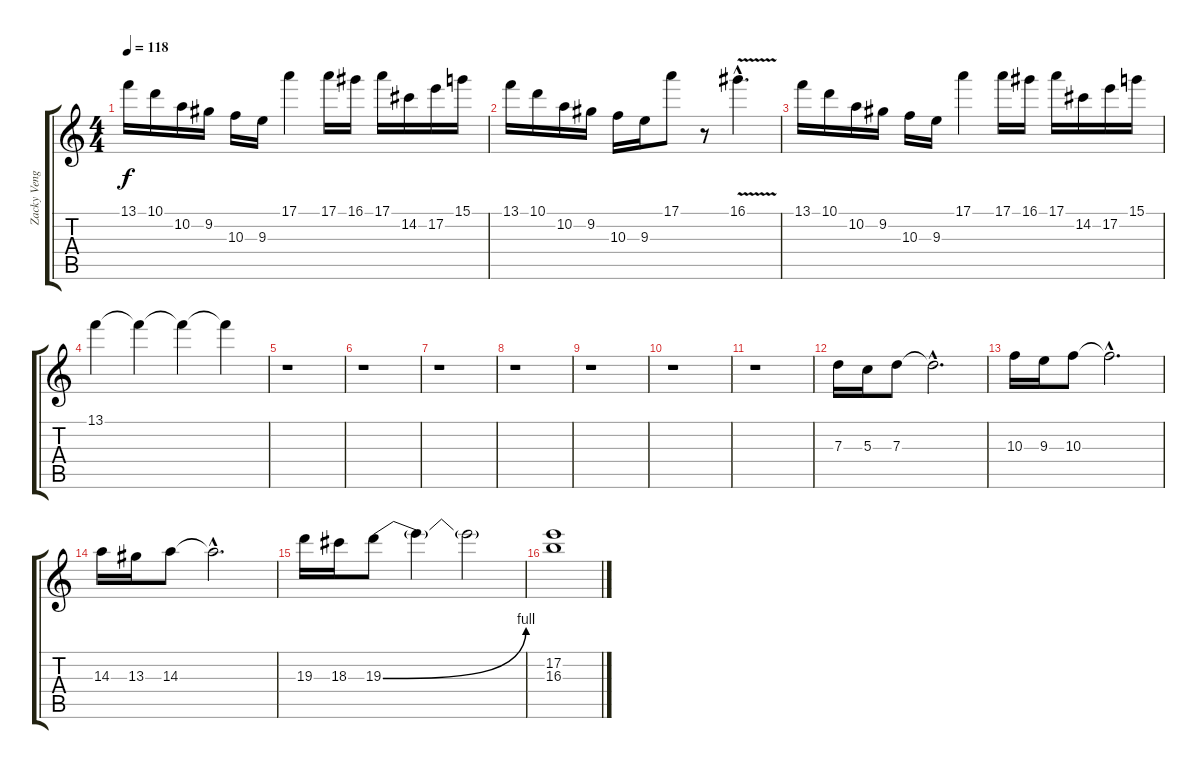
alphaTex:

\track ("Zacky Vengence" "Zacky Veng") {instrument distortionguitar}
\staff {score tabs}
\tuning (E4 B3 G3 D3 A2 D2) {hide}
\ts (4 4)
\tempo 118
\clef g2
\ks c
13.1.16{dy f} 10.1.16 10.2.16 9.2.16 10.3.16 9.3.16 17.1.4 17.1.16 16.1.16 17.1.16 14.2.16 17.2.16 15.1.16 |
13.1.16 10.1.16 10.2.16 9.2.16 10.3.16 9.3.16 17.1.8 r.8 16.1{v hac}.4{d} |
13.1.16 10.1.16 10.2.16 9.2.16 10.3.16 9.3.16 17.1.4 17.1.16 16.1.16 17.1.16 14.2.16 17.2.16 15.1.16 |
13.1.4{volume 10} 13.1{t}.4{volume 9} 13.1{t}.4{volume 5} 13.1{t}.4{volume 0} |
r.1 |
r.1 |
r.1 |
r.1 |
r.1 |
r.1 |
r.1 |
7.3.16{volume 9} 5.3.16 7.3.8 7.3{hac t}.2{d} |
10.3.16 9.3.16 10.3.8 10.3{hac t}.2{d} |
14.3.16 13.3.16 14.3.8 14.3{hac t}.2{d} |
19.3.16 18.3.16 19.3{be (bend 0 0 60 4)}.8 19.3{t}.4 19.3{t}.2 |
(17.2 16.3).1{volume 16}
